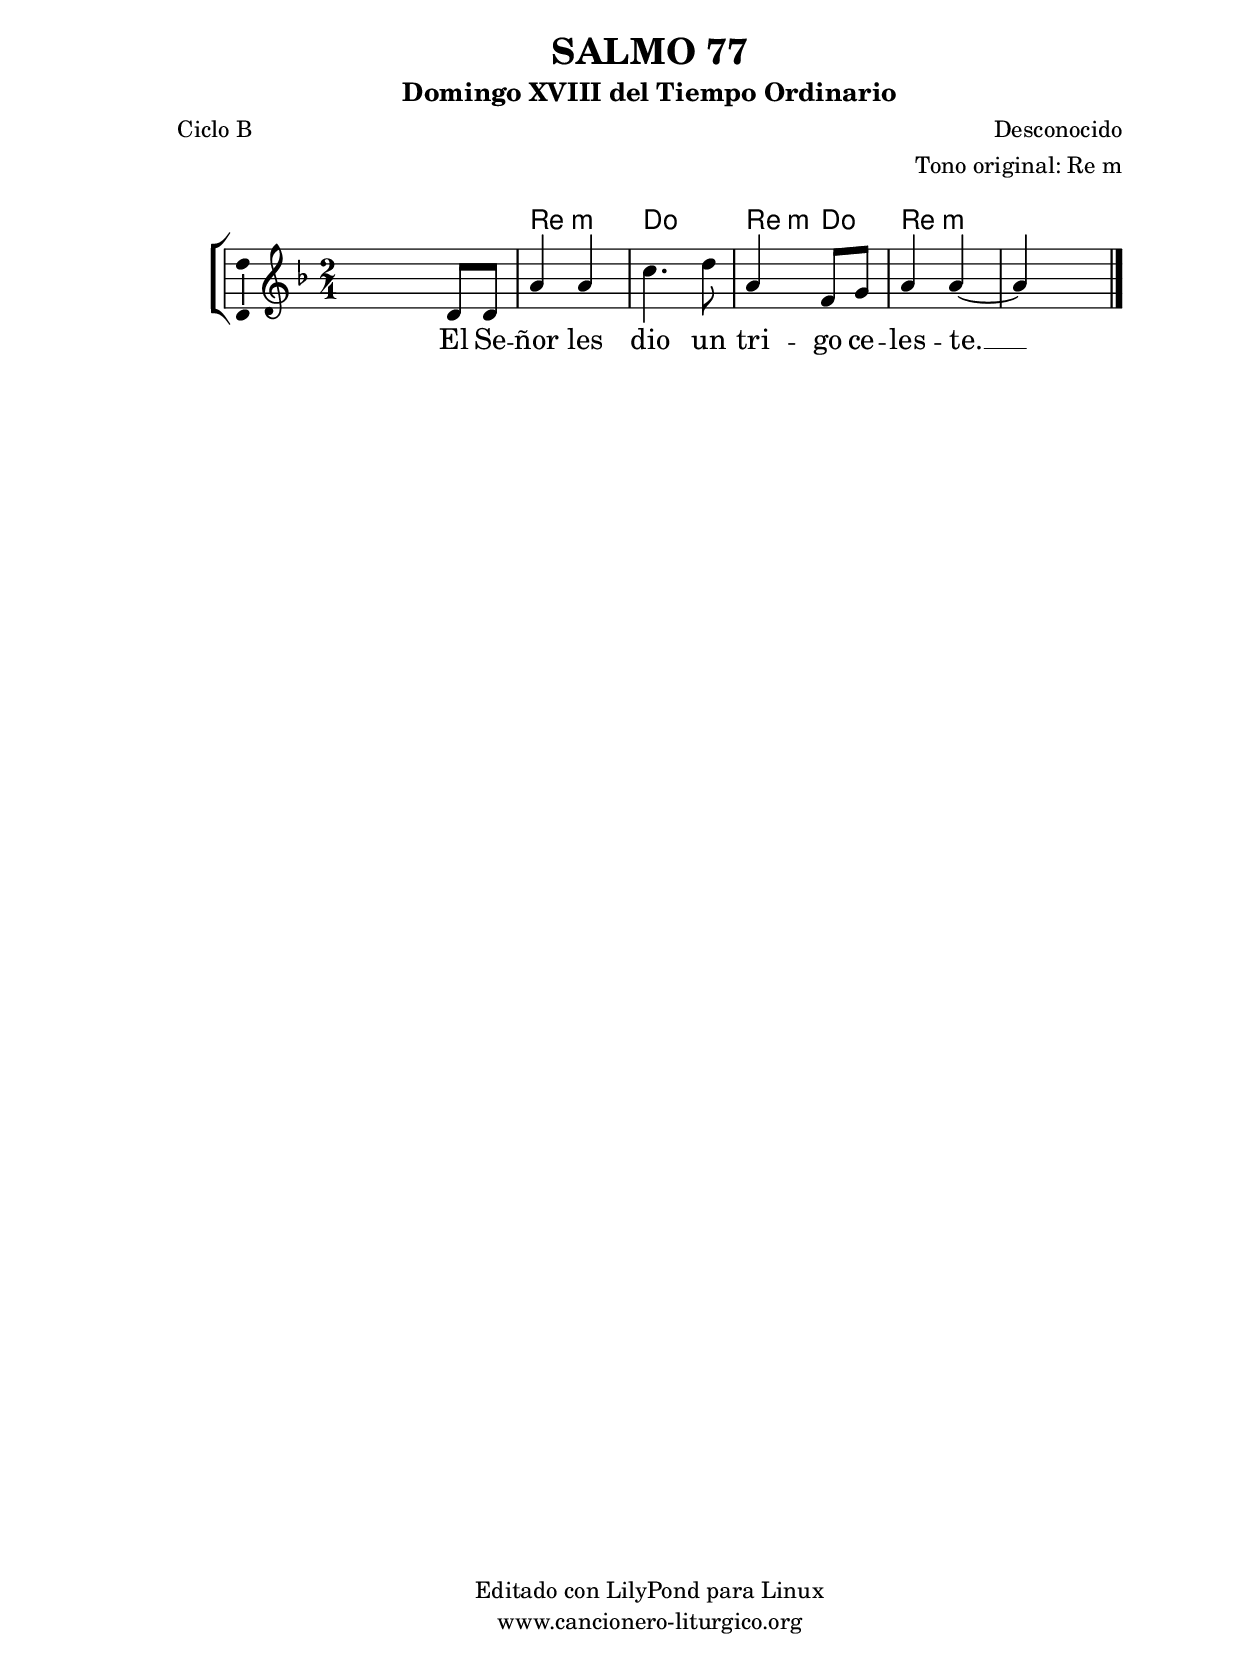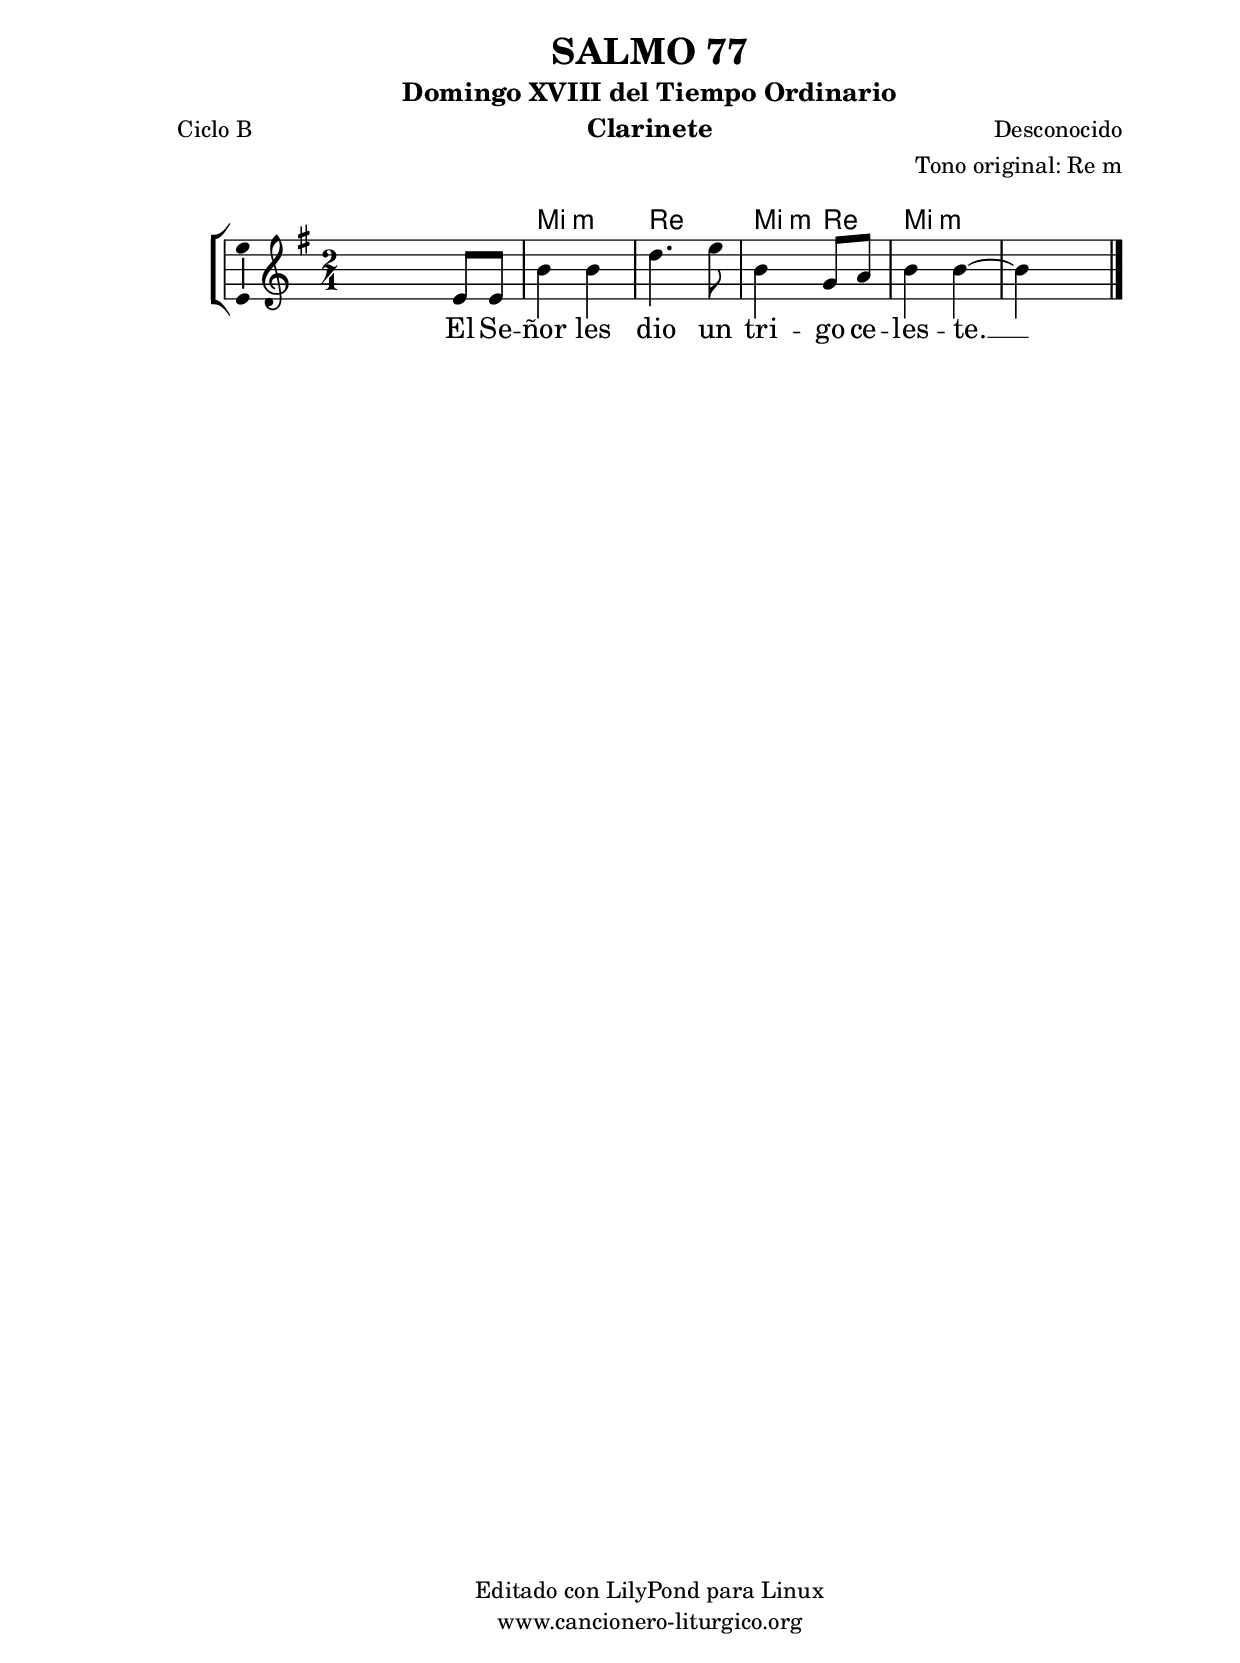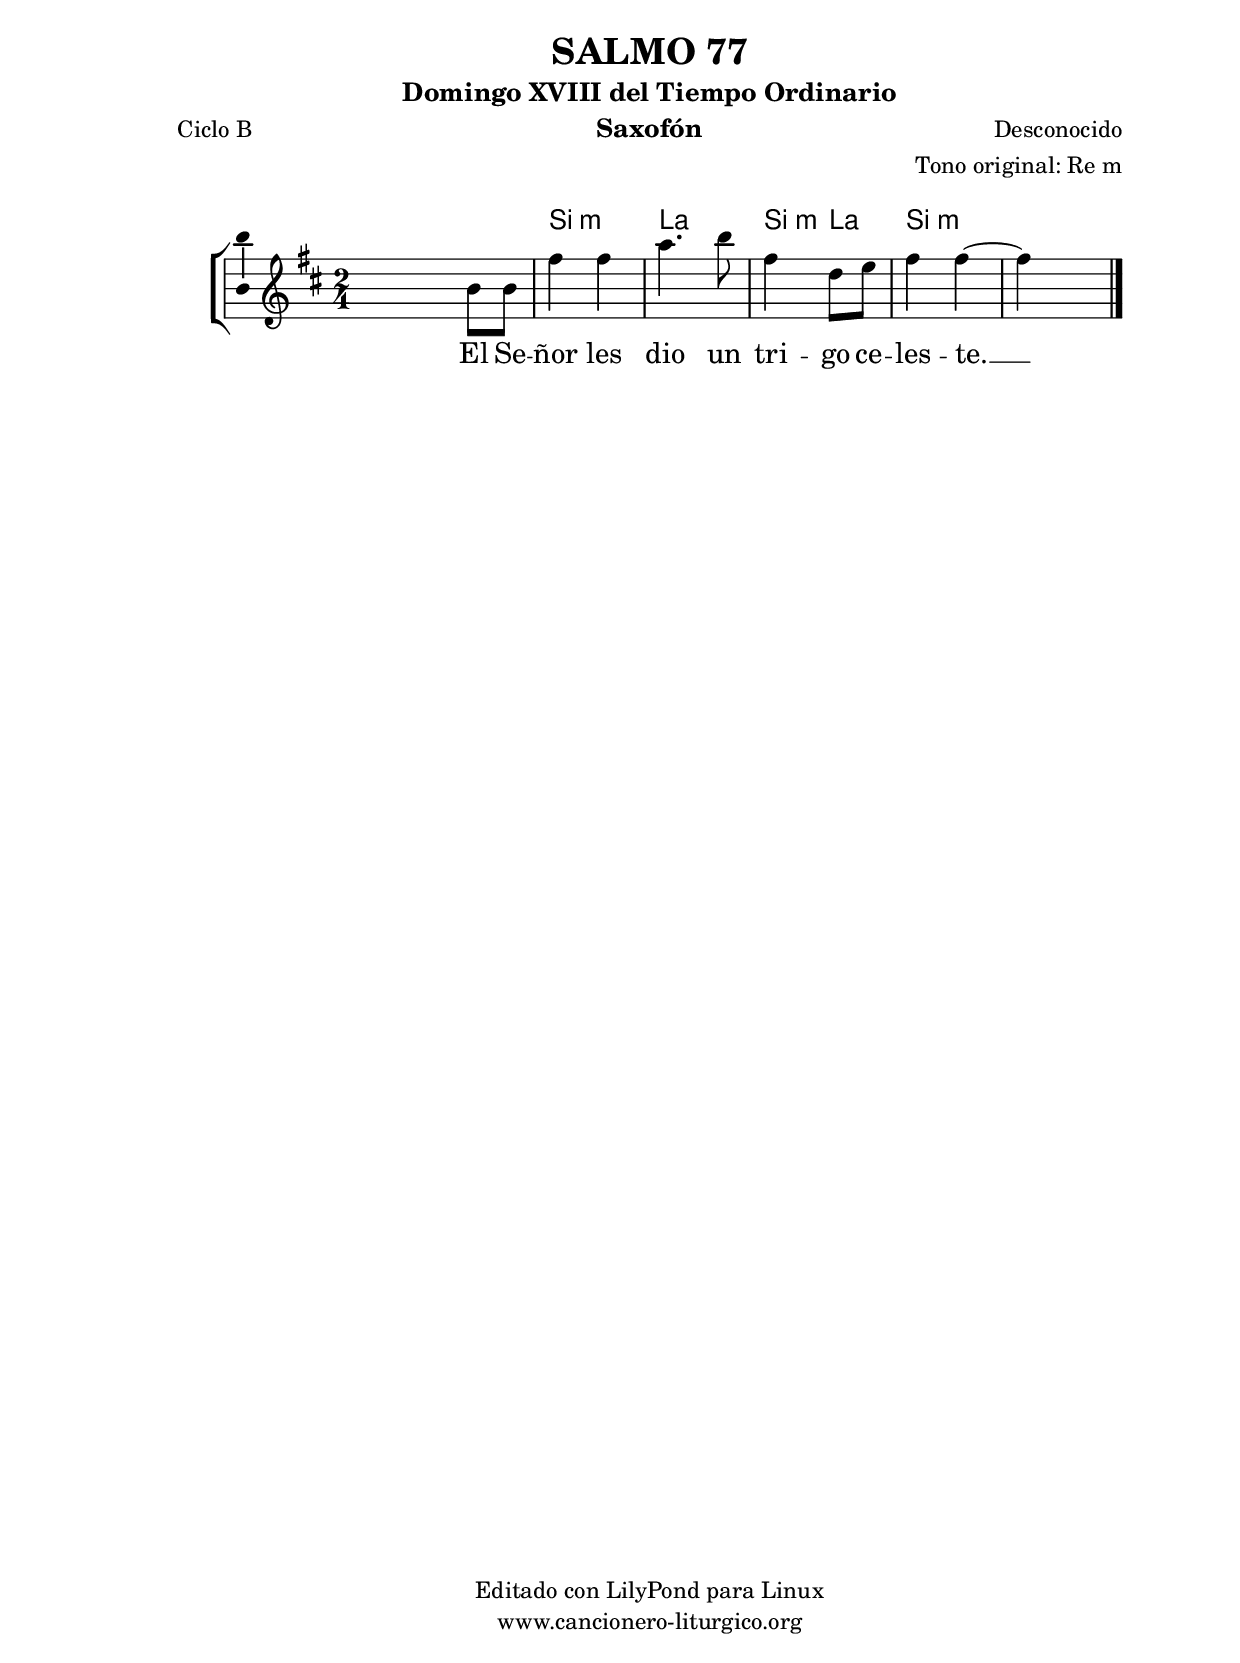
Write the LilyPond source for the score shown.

%
%para convertir .midi en .wav:
%timidity filename.midi -Ow -o finename.wav
%
%
%Para convertir de .wav a .mp3:
%lame -h -m j filename.wav
%
%
%para escuchar el midi:
%timidity nombrefichero.midi
%


%versión de lilypond para la que se ha escrito esta partitura:
\version "2.16.0"

	%Tamaño papel
	#(set-default-paper-size "a4")
	%Tamaño partitura
	#(set-global-staff-size 20)
	%No responde al pulsar sobre una nota
	#(ly:set-option 'point-and-click #f)

%parámetros del encabezamiento:
\header {
	title = "SALMO 77"
	subtitle = "Domingo XVIII del Tiempo Ordinario"
	composer = "Desconocido"
	poet = "Ciclo B"
	meter = ""
	arranger = "Tono original: Re m"
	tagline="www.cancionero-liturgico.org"
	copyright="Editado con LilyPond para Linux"
	tiempo = "Ordinario"
	usos = "Salmo"
	letra = "El Señor les dio un trigo celeste."
	}

%parámetros asociados al papel:
\paper  {
	oddHeaderMarkup = \markup {\fill-line { \on-the-fly #not-first-page \fromproperty #'header:title \on-the-fly #not-first-page \fromproperty #'header:composer }}
	evenHeaderMarkup = \markup {\fill-line { \fromproperty #'header:composer \fromproperty #'header:title }}
	#(set-paper-size "a4")
	print-page-number = ##f
	first-page-number = 1
	print-first-page-number = ##f
%	head-separation = 3.0 \cm
	top-margin = 2.0 \cm
	bottom-margin = 0.5\cm
%%%	bottom-margin = -1.0\cm
	left-margin = 3.0 \cm
	line-width = 16.0 \cm 
	indent = 8\mm
	interscoreline = 2.\mm
	between-system-space = 15\mm
%	para que las partituras no llenen la hoja:
	ragged-bottom = ##t
%	idem para la última hoja:
	ragged-last-bottom = ##f
%	para que las partituras llenen el ancho del papel:
	ragged-last = ##f
	after-title-space = 2.5 \cm
%page-count=1
%system-count=8

	%Flexible Vertical Spacing
%	markup-markup-spacing =
%	#'((basic-distance . 15) (minimum-distance . 15) (padding . 3))
	markup-system-spacing =
	#'((basic-distance . 15) (minimum-distance . 15) (padding . 3))
	system-system-spacing =
	#'((basic-distance . 15) (minimum-distance . 15) (padding . 3))
	score-system-spacing =
	#'((basic-distance . 15) (minimum-distance . 15) (padding . 5))
%	top-system-spacing = % header
%	#'((basic-distance . 8) (minimum-distance . 0) (padding . 3))
%	top-markup-spacing =
%	#'((basic-distance . 20) (minimum-distance . 20) (padding . 3))
	last-bottom-spacing = % footer
	#'((basic-distance . 5) (minimum-distance . 5) (padding . 3))
%	score-markup-spacing =
%	#'((basic-distance . 16) (minimum-distance . 13) (padding . 3))

	}


%parámetros que afectan a toda la partitura:
global =  {
	%clave de sol (G):
	\clef G
	%armadura:
%%%	\transpose a c
	\key d \minor
	\tempo 4=100
	\set Score.tempoHideNote = ##t
	}


acordes = {
	\italianChords
	\chordmode {
%%%	\transpose a c
{

s2
d2:m c d4:m c d2:m s

	}
	}
}

melodia = 
%%%	\transpose a c
{
	\relative c'{
	\time 2/4

s4 d8 d
a'4 a
c4. d8
a4 f8 g
a4 a~
a4 s4

\bar "|."
}
}

texto = \lyricmode {
El Se -- ñor les dio un tri -- go ce -- les -- te. __
	}


acordesStaff = \context ChordNames = acordesStaff <<
	\set chordChanges = ##t
	\acordes
	>>


vozStaff = \context Voice = vozStaff
\with {\consists "Ambitus_engraver"}
<<
%	\set Staff.instrumentName = ""
%	\set Staff.shortInstrumentName = ""
%	\set Staff.midiInstrument = #"clarinet"
%	\set Staff.midiInstrument = #"cello"
%	\set Staff.midiInstrument = #"flute"
	\set Staff.midiInstrument = #"electric guitar (jazz)"
%	\set Staff.midiInstrument = #"english horn"
%	\set Staff.midiInstrument = #"violin"
%	\set Staff.midiInstrument = #"glockenspiel"
	\set Staff.midiMinimumVolume = #0.7
	\set Staff.midiMaximumVolume = #0.9
	\global
	\melodia
	>>


textoStaff = \context Lyrics = textoStaff <<
	\lyricsto vozStaff \texto
	>>

\book {
	\score {
		\context ChoirStaff {
			\override StaffGroup.SystemStartBracket #'collapse-height = #1
			\override Score.SystemStartBar #'collapse-height = #1
			<<
			\acordesStaff
			\vozStaff
			\textoStaff
			>>
			}
		\layout {
	    		\context {
				\Lyrics
				\override LyricText #'font-size = #2
				}
	   		 \context {
				\Score
				%fontSize = #3
				\override StaffSymbol #'staff-space = #(magstep +3)
				%\override Beam #'thickness = #0.55
				%\override SpacingSpanner #'spacing-increment = #1.0
				%\override Slur #'height-limit = #1.5
				}
			}
		}
	\score {
		\unfoldRepeats
		\context ChoirStaff {
			<<
			\acordesStaff
			\vozStaff
			>>
			}
		\midi {
	  		\context {
	  			\Score
				tempoWholesPerMinute = #(ly:make-moment 70 4)
				}
			}
		}
	}

%Partitura para clarinete
#(define output-suffix "C")
\book {
	\header{
		instrument = "Clarinete"
		}
	\score {
		\context ChoirStaff {
			\override StaffGroup.SystemStartBracket #'collapse-height = #1
			\override Score.SystemStartBar #'collapse-height = #1
\transpose c d
			<<
			\acordesStaff
			\vozStaff
			\textoStaff
			>>
			}
		\layout {
	    		\context {
				\Lyrics
				\override LyricText #'font-size = #2
				}
	   		 \context {
				\Score
				%fontSize = #3
				\override StaffSymbol #'staff-space = #(magstep +3)
				%\override Beam #'thickness = #0.55
				%\override SpacingSpanner #'spacing-increment = #1.0
				%\override Slur #'height-limit = #1.5
				}
			}
		}
	}

%Partitura para saxofón
#(define output-suffix "S")
\book {
	\header{
		instrument = "Saxofón"
		}
	\score {
		\context ChoirStaff {
			\override StaffGroup.SystemStartBracket #'collapse-height = #1
			\override Score.SystemStartBar #'collapse-height = #1
\transpose c a
			<<
			\acordesStaff
			\vozStaff
			\textoStaff
			>>
			}
		\layout {
	    		\context {
				\Lyrics
				\override LyricText #'font-size = #2
				}
	   		 \context {
				\Score
				%fontSize = #3
				\override StaffSymbol #'staff-space = #(magstep +3)
				%\override Beam #'thickness = #0.55
				%\override SpacingSpanner #'spacing-increment = #1.0
				%\override Slur #'height-limit = #1.5
				}
			}
		}
	}

